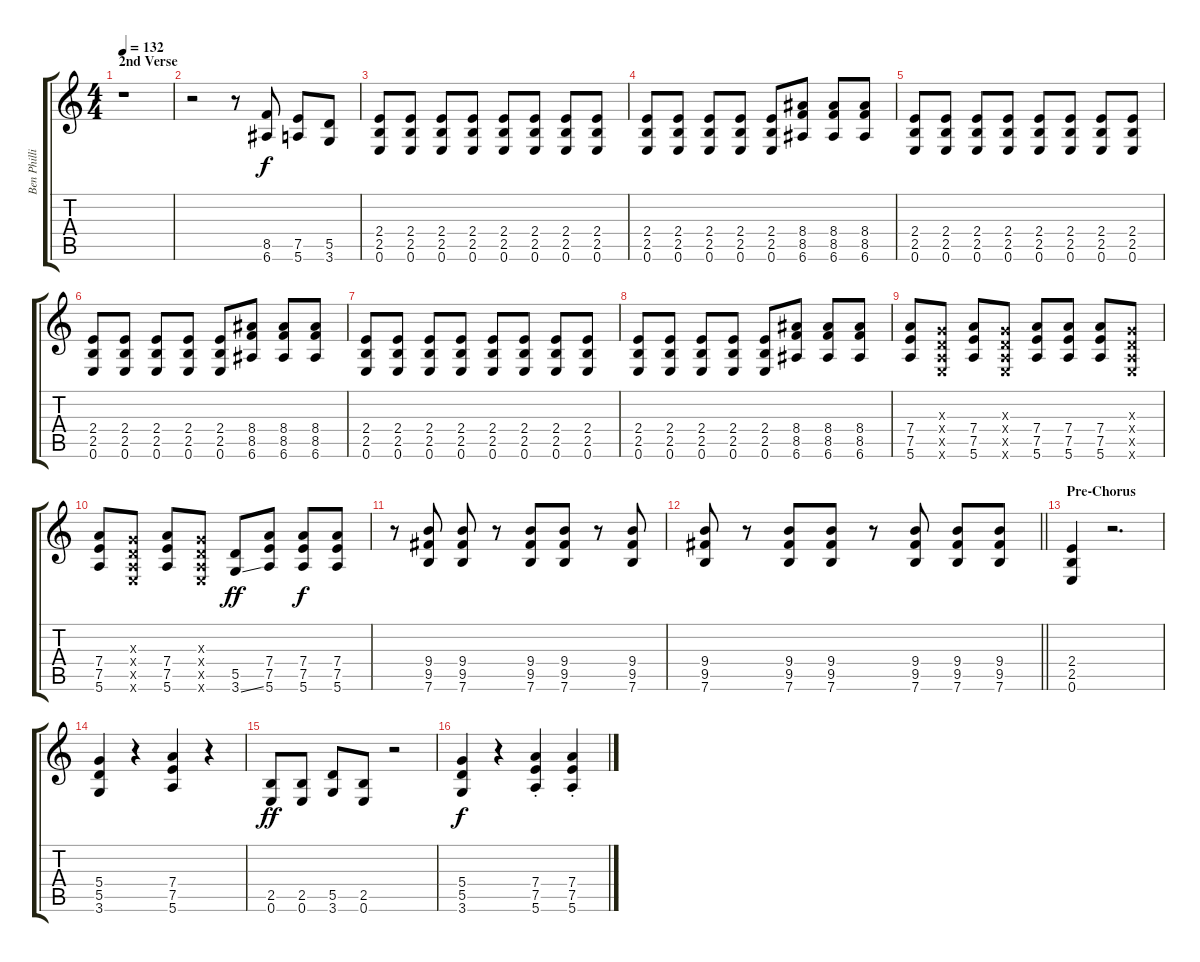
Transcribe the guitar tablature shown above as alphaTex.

\track ("Ben Phillips (Extra Guitar)" "Ben Philli") {instrument distortionguitar}
\staff {score tabs}
\tuning (E4 B3 G3 D3 A2 E2) {hide}
\ts (4 4)
\section ("" "2nd Verse")
\tempo 132
\clef g2
\ks c
r.1{dy f} |
r.2 r.8 (8.5 6.6).8 (7.5 5.6).8 (5.5 3.6).8 |
(2.4 2.5 0.6).8 (2.4 2.5 0.6).8 (2.4 2.5 0.6).8 (2.4 2.5 0.6).8 (2.4 2.5 0.6).8 (2.4 2.5 0.6).8 (2.4 2.5 0.6).8 (2.4 2.5 0.6).8 |
(2.4 2.5 0.6).8 (2.4 2.5 0.6).8 (2.4 2.5 0.6).8 (2.4 2.5 0.6).8 (2.4 2.5 0.6).8 (8.4 8.5 6.6).8 (8.4 8.5 6.6).8 (8.4 8.5 6.6).8 |
(2.4 2.5 0.6).8 (2.4 2.5 0.6).8 (2.4 2.5 0.6).8 (2.4 2.5 0.6).8 (2.4 2.5 0.6).8 (2.4 2.5 0.6).8 (2.4 2.5 0.6).8 (2.4 2.5 0.6).8 |
(2.4 2.5 0.6).8 (2.4 2.5 0.6).8 (2.4 2.5 0.6).8 (2.4 2.5 0.6).8 (2.4 2.5 0.6).8 (8.4 8.5 6.6).8 (8.4 8.5 6.6).8 (8.4 8.5 6.6).8 |
(2.4 2.5 0.6).8 (2.4 2.5 0.6).8 (2.4 2.5 0.6).8 (2.4 2.5 0.6).8 (2.4 2.5 0.6).8 (2.4 2.5 0.6).8 (2.4 2.5 0.6).8 (2.4 2.5 0.6).8 |
(2.4 2.5 0.6).8 (2.4 2.5 0.6).8 (2.4 2.5 0.6).8 (2.4 2.5 0.6).8 (2.4 2.5 0.6).8 (8.4 8.5 6.6).8 (8.4 8.5 6.6).8 (8.4 8.5 6.6).8 |
(7.4 7.5 5.6).8 (0.3{x} 0.4{x} 0.5{x} 0.6{x}).8 (7.4 7.5 5.6).8 (0.3{x} 0.4{x} 0.5{x} 0.6{x}).8 (7.4 7.5 5.6).8 (7.4 7.5 5.6).8 (7.4 7.5 5.6).8 (0.3{x} 0.4{x} 0.5{x} 0.6{x}).8 |
(7.4 7.5 5.6).8 (0.3{x} 0.4{x} 0.5{x} 0.6{x}).8 (7.4 7.5 5.6).8 (0.3{x} 0.4{x} 0.5{x} 0.6{x}).8 (5.5 3.6{ss}).8{dy ff} (7.4 7.5 5.6).8 (7.4 7.5 5.6).8{dy f} (7.4 7.5 5.6).8 |
r.8 (9.4 9.5 7.6).8 (9.4 9.5 7.6).8 r.8 (9.4 9.5 7.6).8 (9.4 9.5 7.6).8 r.8 (9.4 9.5 7.6).8 |
\barLineRight lightlight
(9.4 9.5 7.6).8 r.8 (9.4 9.5 7.6).8 (9.4 9.5 7.6).8 r.8 (9.4 9.5 7.6).8 (9.4 9.5 7.6).8 (9.4 9.5 7.6).8 |
\section ("" "Pre-Chorus")
(2.4 2.5 0.6).4 r.2{d} |
(5.4 5.5 3.6).4 r.4 (7.4 7.5 5.6).4 r.4 |
(2.5 0.6).8{dy ff} (2.5 0.6).8 (5.5 3.6).8 (2.5 0.6).8 r.2 |
(5.4 5.5 3.6).4{dy f} r.4 (7.4{st} 7.5{st} 5.6{st}).4 (7.4{st} 7.5{st} 5.6{st}).4
